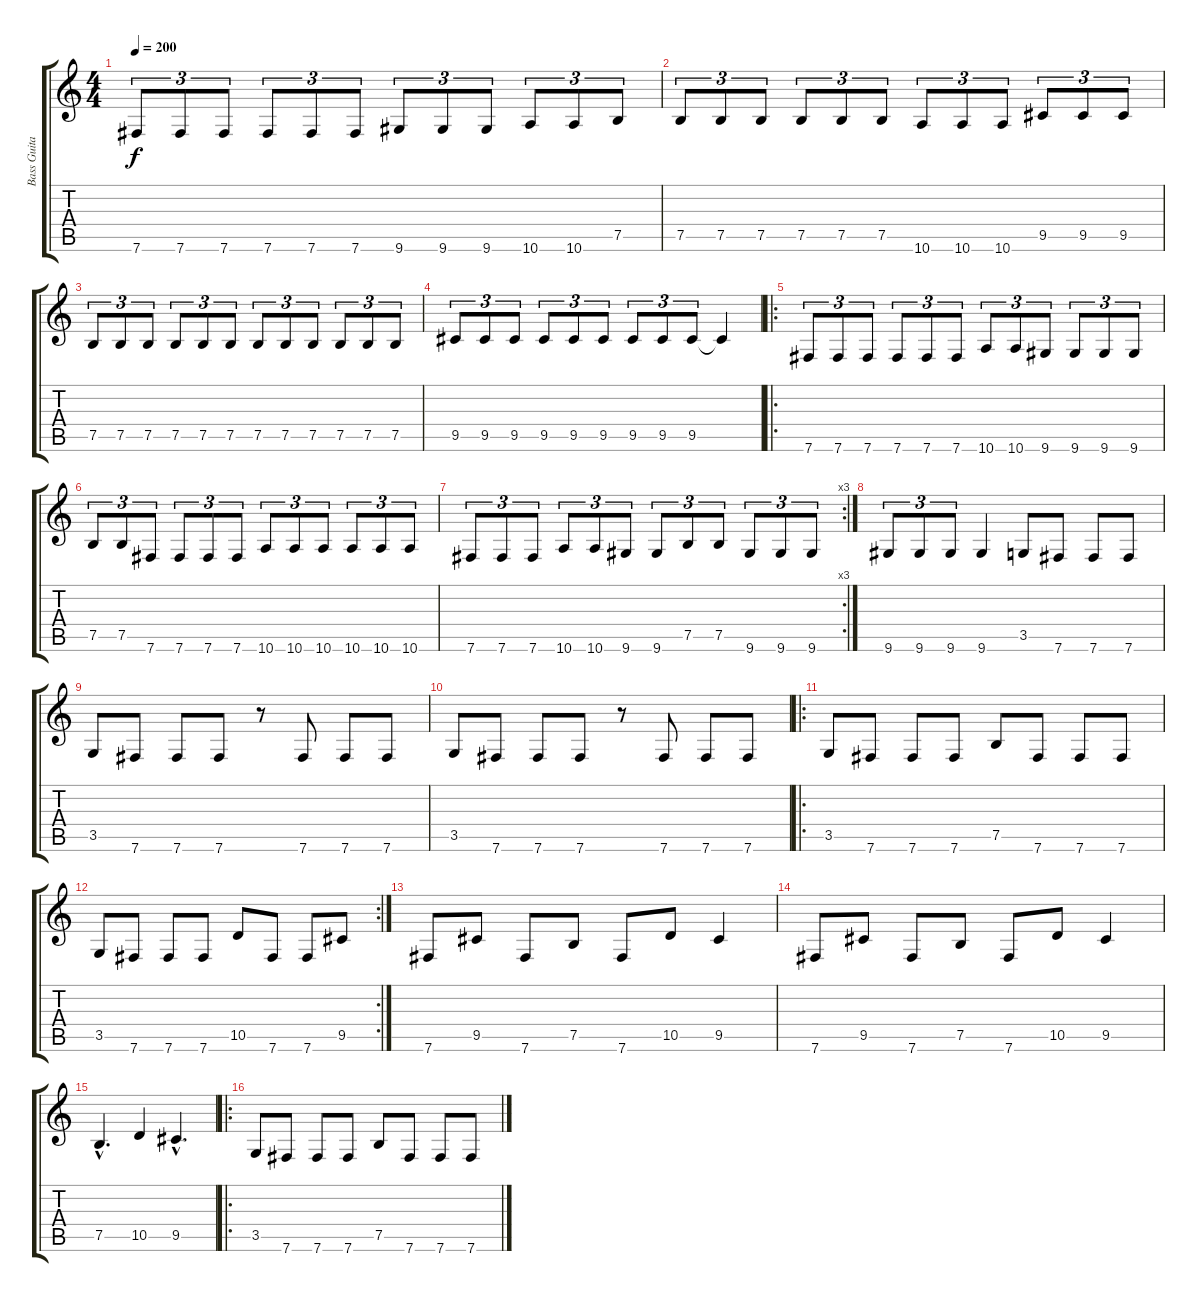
\track ("Bass Guitar" "Bass Guita") {instrument electricbasspick}
\staff {score tabs}
\tuning (B3 Gb2 D3 A2 E2 B1) {hide}
\ts (4 4)
\tempo 200
\clef g2
\ks c
7.6.8{tu (3 2) dy f} 7.6.8{tu (3 2)} 7.6.8{tu (3 2)} 7.6.8{tu (3 2)} 7.6.8{tu (3 2)} 7.6.8{tu (3 2)} 9.6.8{tu (3 2)} 9.6.8{tu (3 2)} 9.6.8{tu (3 2)} 10.6.8{tu (3 2)} 10.6.8{tu (3 2)} 7.5.8{tu (3 2)} |
7.5.8{tu (3 2)} 7.5.8{tu (3 2)} 7.5.8{tu (3 2)} 7.5.8{tu (3 2)} 7.5.8{tu (3 2)} 7.5.8{tu (3 2)} 10.6.8{tu (3 2)} 10.6.8{tu (3 2)} 10.6.8{tu (3 2)} 9.5.8{tu (3 2)} 9.5.8{tu (3 2)} 9.5.8{tu (3 2)} |
7.5.8{tu (3 2)} 7.5.8{tu (3 2)} 7.5.8{tu (3 2)} 7.5.8{tu (3 2)} 7.5.8{tu (3 2)} 7.5.8{tu (3 2)} 7.5.8{tu (3 2)} 7.5.8{tu (3 2)} 7.5.8{tu (3 2)} 7.5.8{tu (3 2)} 7.5.8{tu (3 2)} 7.5.8{tu (3 2)} |
9.5.8{tu (3 2)} 9.5.8{tu (3 2)} 9.5.8{tu (3 2)} 9.5.8{tu (3 2)} 9.5.8{tu (3 2)} 9.5.8{tu (3 2)} 9.5.8{tu (3 2)} 9.5.8{tu (3 2)} 9.5.8{tu (3 2)} 9.5{t}.4 |
\ro
7.6.8{tu (3 2)} 7.6.8{tu (3 2)} 7.6.8{tu (3 2)} 7.6.8{tu (3 2)} 7.6.8{tu (3 2)} 7.6.8{tu (3 2)} 10.6.8{tu (3 2)} 10.6.8{tu (3 2)} 9.6.8{tu (3 2)} 9.6.8{tu (3 2)} 9.6.8{tu (3 2)} 9.6.8{tu (3 2)} |
7.5.8{tu (3 2)} 7.5.8{tu (3 2)} 7.6.8{tu (3 2)} 7.6.8{tu (3 2)} 7.6.8{tu (3 2)} 7.6.8{tu (3 2)} 10.6.8{tu (3 2)} 10.6.8{tu (3 2)} 10.6.8{tu (3 2)} 10.6.8{tu (3 2)} 10.6.8{tu (3 2)} 10.6.8{tu (3 2)} |
\rc 3
7.6.8{tu (3 2)} 7.6.8{tu (3 2)} 7.6.8{tu (3 2)} 10.6.8{tu (3 2)} 10.6.8{tu (3 2)} 9.6.8{tu (3 2)} 9.6.8{tu (3 2)} 7.5.8{tu (3 2)} 7.5.8{tu (3 2)} 9.6.8{tu (3 2)} 9.6.8{tu (3 2)} 9.6.8{tu (3 2)} |
9.6.8{tu (3 2)} 9.6.8{tu (3 2)} 9.6.8{tu (3 2)} 9.6.4 3.5.8 7.6.8 7.6.8 7.6.8 |
3.5.8 7.6.8 7.6.8 7.6.8 r.8 7.6.8 7.6.8 7.6.8 |
3.5.8 7.6.8 7.6.8 7.6.8 r.8 7.6.8 7.6.8 7.6.8 |
\ro
3.5.8 7.6.8 7.6.8 7.6.8 7.5.8 7.6.8 7.6.8 7.6.8 |
\rc 2
3.5.8 7.6.8 7.6.8 7.6.8 10.5.8 7.6.8 7.6.8 9.5.8 |
7.6.8 9.5.8 7.6.8 7.5.8 7.6.8 10.5.8 9.5.4 |
7.6.8 9.5.8 7.6.8 7.5.8 7.6.8 10.5.8 9.5.4 |
7.5{hac}.4{d} 10.5.4 9.5{hac}.4{d} |
\ro
3.5.8 7.6.8 7.6.8 7.6.8 7.5.8 7.6.8 7.6.8 7.6.8
